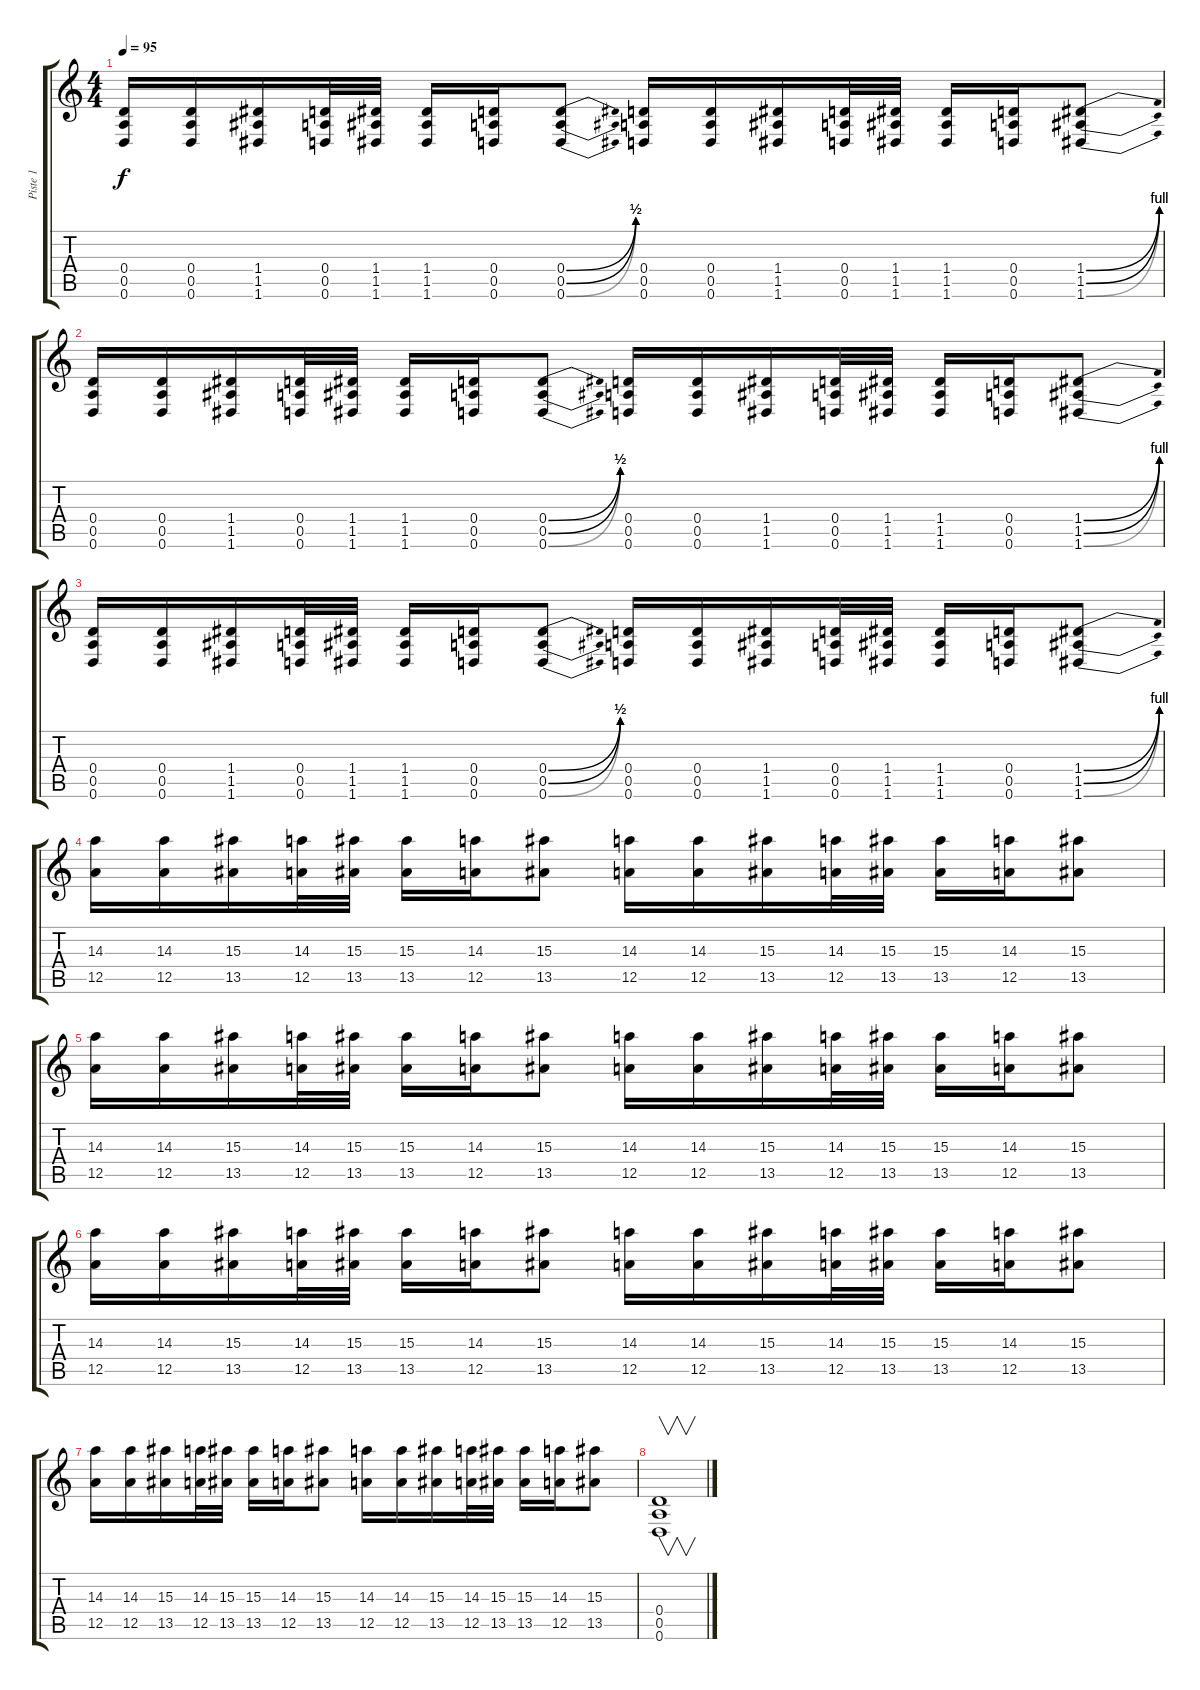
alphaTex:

\track ("Piste 1" "Piste 1") {instrument distortionguitar}
\staff {score tabs}
\tuning (E4 B3 G3 D3 A2 D2) {hide}
\ts (4 4)
\tempo 95
\clef g2
\ks c
(0.4 0.5 0.6).16{dy f} (0.4 0.5 0.6).16 (1.4 1.5 1.6).16 (0.4 0.5 0.6).32 (1.4 1.5 1.6).32 (1.4 1.5 1.6).16 (0.4 0.5 0.6).16 (0.4{be (bend 0 0 60 2)} 0.5{be (bend 0 0 60 2)} 0.6{be (bend 0 0 60 2)}).8 (0.4 0.5 0.6).16 (0.4 0.5 0.6).16 (1.4 1.5 1.6).16 (0.4 0.5 0.6).32 (1.4 1.5 1.6).32 (1.4 1.5 1.6).16 (0.4 0.5 0.6).16 (1.4{be (bend 0 0 60 4)} 1.5{be (bend 0 0 60 4)} 1.6{be (bend 0 0 60 4)}).8 |
(0.4 0.5 0.6).16 (0.4 0.5 0.6).16 (1.4 1.5 1.6).16 (0.4 0.5 0.6).32 (1.4 1.5 1.6).32 (1.4 1.5 1.6).16 (0.4 0.5 0.6).16 (0.4{be (bend 0 0 60 2)} 0.5{be (bend 0 0 60 2)} 0.6{be (bend 0 0 60 2)}).8 (0.4 0.5 0.6).16 (0.4 0.5 0.6).16 (1.4 1.5 1.6).16 (0.4 0.5 0.6).32 (1.4 1.5 1.6).32 (1.4 1.5 1.6).16 (0.4 0.5 0.6).16 (1.4{be (bend 0 0 60 4)} 1.5{be (bend 0 0 60 4)} 1.6{be (bend 0 0 60 4)}).8 |
(0.4 0.5 0.6).16 (0.4 0.5 0.6).16 (1.4 1.5 1.6).16 (0.4 0.5 0.6).32 (1.4 1.5 1.6).32 (1.4 1.5 1.6).16 (0.4 0.5 0.6).16 (0.4{be (bend 0 0 60 2)} 0.5{be (bend 0 0 60 2)} 0.6{be (bend 0 0 60 2)}).8 (0.4 0.5 0.6).16 (0.4 0.5 0.6).16 (1.4 1.5 1.6).16 (0.4 0.5 0.6).32 (1.4 1.5 1.6).32 (1.4 1.5 1.6).16 (0.4 0.5 0.6).16 (1.4{be (bend 0 0 60 4)} 1.5{be (bend 0 0 60 4)} 1.6{be (bend 0 0 60 4)}).8 |
(14.3 12.5).16 (14.3 12.5).16 (15.3 13.5).16 (14.3 12.5).32 (15.3 13.5).32 (15.3 13.5).16 (14.3 12.5).16 (15.3 13.5).8 (14.3 12.5).16 (14.3 12.5).16 (15.3 13.5).16 (14.3 12.5).32 (15.3 13.5).32 (15.3 13.5).16 (14.3 12.5).16 (15.3 13.5).8 |
(14.3 12.5).16 (14.3 12.5).16 (15.3 13.5).16 (14.3 12.5).32 (15.3 13.5).32 (15.3 13.5).16 (14.3 12.5).16 (15.3 13.5).8 (14.3 12.5).16 (14.3 12.5).16 (15.3 13.5).16 (14.3 12.5).32 (15.3 13.5).32 (15.3 13.5).16 (14.3 12.5).16 (15.3 13.5).8 |
(14.3 12.5).16 (14.3 12.5).16 (15.3 13.5).16 (14.3 12.5).32 (15.3 13.5).32 (15.3 13.5).16 (14.3 12.5).16 (15.3 13.5).8 (14.3 12.5).16 (14.3 12.5).16 (15.3 13.5).16 (14.3 12.5).32 (15.3 13.5).32 (15.3 13.5).16 (14.3 12.5).16 (15.3 13.5).8 |
(14.3 12.5).16 (14.3 12.5).16 (15.3 13.5).16 (14.3 12.5).32 (15.3 13.5).32 (15.3 13.5).16 (14.3 12.5).16 (15.3 13.5).8 (14.3 12.5).16 (14.3 12.5).16 (15.3 13.5).16 (14.3 12.5).32 (15.3 13.5).32 (15.3 13.5).16 (14.3 12.5).16 (15.3 13.5).8 |
(0.4 0.5 0.6).1{v}
